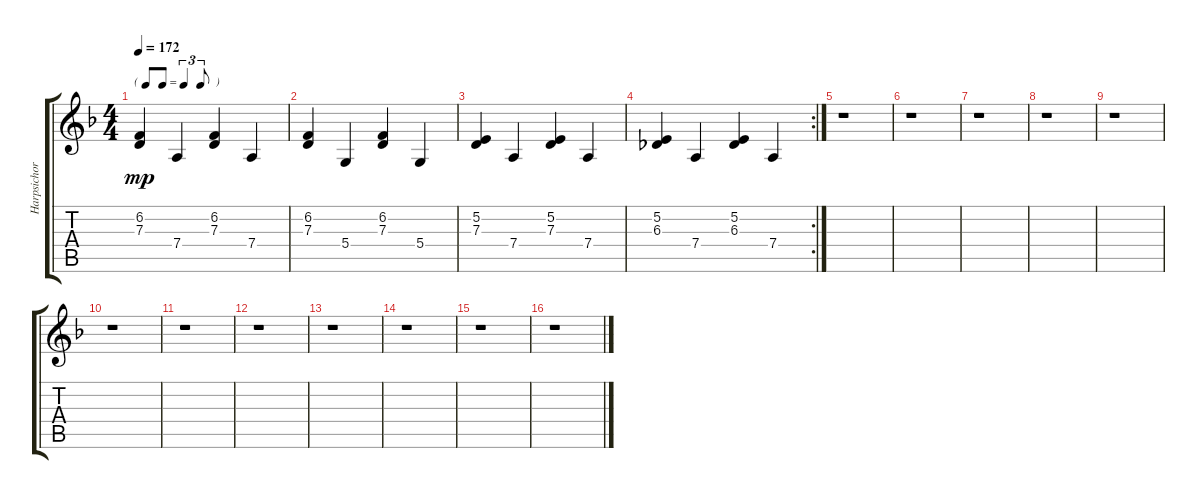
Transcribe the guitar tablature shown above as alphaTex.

\track ("Harpsichord - Tom Scholz" "Harpsichor") {instrument harpsichord}
\staff {score tabs}
\tuning (E4 B3 G3 D3 A2 E2) {hide}
\ts (4 4)
\tf triplet8th
\tempo 172
\clef g2
\ks f
(6.2 7.3).4{dy mp} 7.4.4 (6.2 7.3).4 7.4.4 |
(6.2 7.3).4 5.4.4 (6.2 7.3).4 5.4.4 |
(5.2 7.3).4 7.4.4 (5.2 7.3).4 7.4.4 |
\rc 2
(5.2 6.3).4 7.4.4 (5.2 6.3).4 7.4.4 |
r.1 |
r.1 |
r.1 |
r.1 |
r.1 |
r.1 |
r.1 |
r.1 |
r.1 |
r.1 |
r.1 |
r.1
